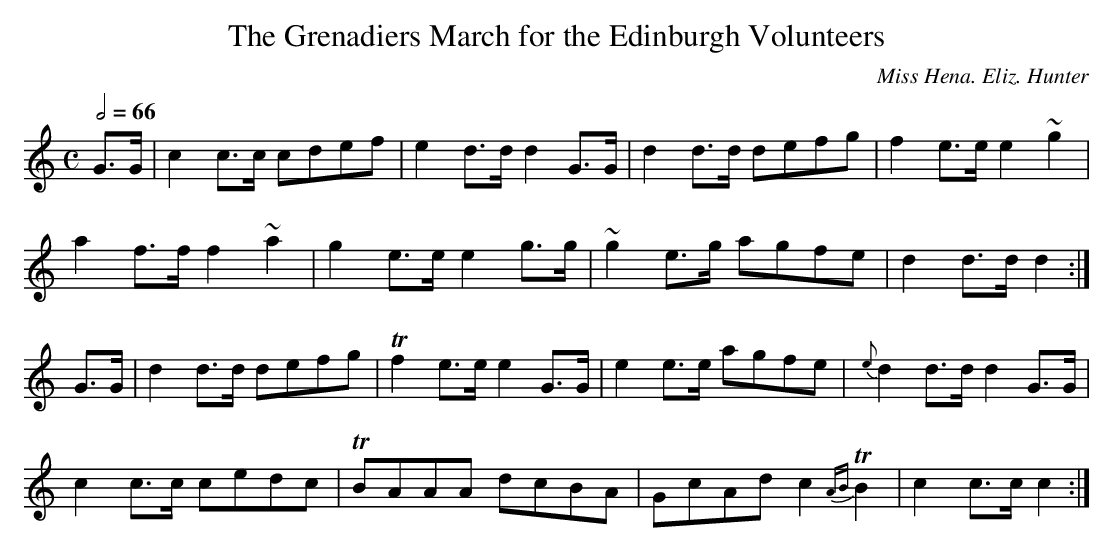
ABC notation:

X:1
T:The Grenadiers March for the Edinburgh Volunteers
C:Miss Hena. Eliz. Hunter
M:C
L:1/8
Q:1/2=66
K:C
 G>G|c2c>c cdef | e2d>d d2G>G| d2d>d defg     |    f2e>e e2~g2 |
     a2f>f f2~a2| g2e>e e2g>g|~g2e>g agfe     |    d2d>d d2   :|
 G>G|d2d>d defg |Tf2e>e e2G>G| e2e>e agfe     |{e}d2 d>d d2 G>G|
     c2c>c cedc |TBAAA  dcBA | GcAd  c2{AB}TB2|   c2 c>c c2   :|
